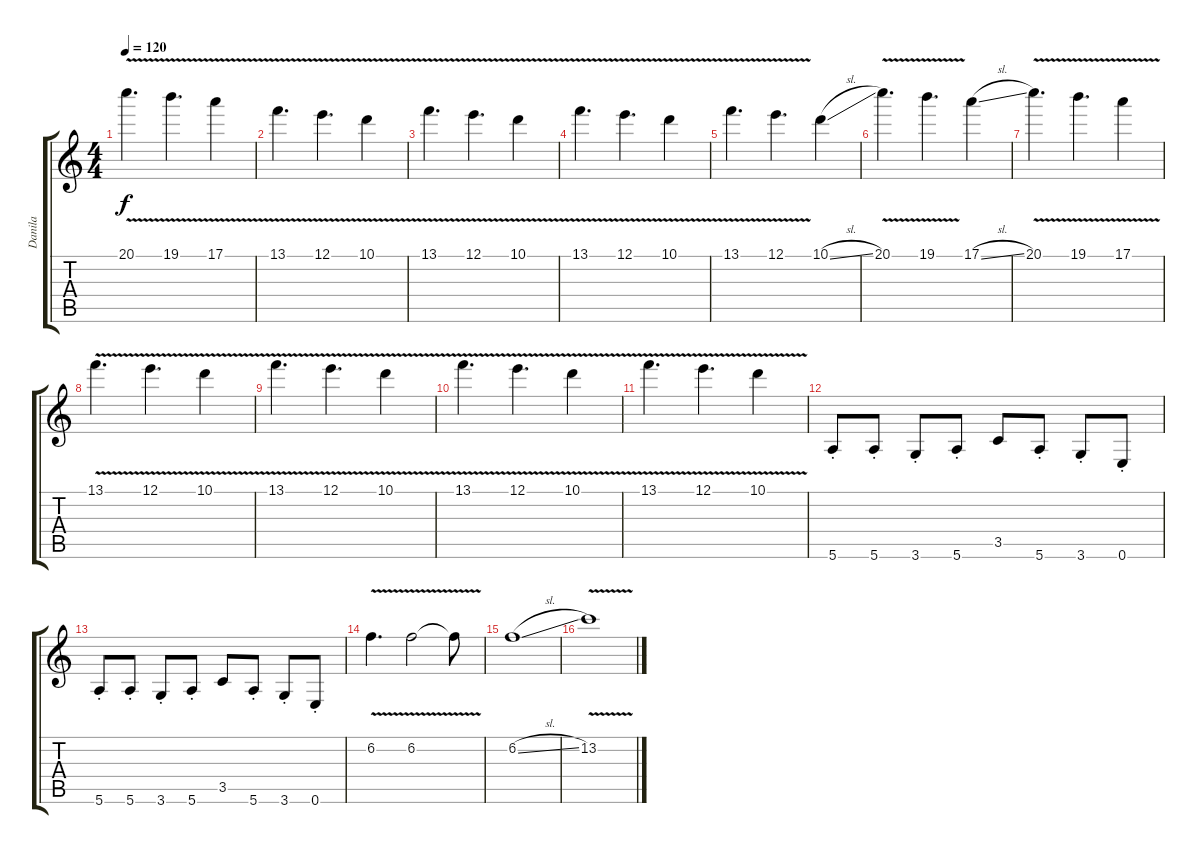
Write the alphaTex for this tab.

\track ("Danila" "Danila") {instrument acousticguitarsteel}
\staff {score tabs}
\tuning (E4 B3 G3 D3 A2 E2) {hide}
\ts (4 4)
\tempo 120
\clef g2
\ks c
20.1{v}.4{d dy f} 19.1{v}.4{d} 17.1{v}.4 |
13.1{v}.4{d} 12.1{v}.4{d} 10.1{v}.4 |
13.1{v}.4{d} 12.1{v}.4{d} 10.1{v}.4 |
13.1{v}.4{d} 12.1{v}.4{d} 10.1{v}.4 |
13.1{v}.4{d} 12.1{v}.4{d} 10.1{sl}.4 |
20.1{v}.4{d} 19.1{v}.4{d} 17.1{sl}.4 |
20.1{v}.4{d} 19.1{v}.4{d} 17.1{v}.4 |
13.1{v}.4{d} 12.1{v}.4{d} 10.1{v}.4 |
13.1{v}.4{d} 12.1{v}.4{d} 10.1{v}.4 |
13.1{v}.4{d} 12.1{v}.4{d} 10.1{v}.4 |
13.1{v}.4{d} 12.1{v}.4{d} 10.1{v}.4 |
5.6{st}.8 5.6{st}.8 3.6{st}.8 5.6{st}.8 3.5.8 5.6{st}.8 3.6{st}.8 0.6{st}.8 |
5.6{st}.8 5.6{st}.8 3.6{st}.8 5.6{st}.8 3.5.8 5.6{st}.8 3.6{st}.8 0.6{st}.8 |
6.2{v}.4{d} 6.2{v}.2 6.2{t}.8 |
6.2{sl}.1 |
13.2{v}.1
